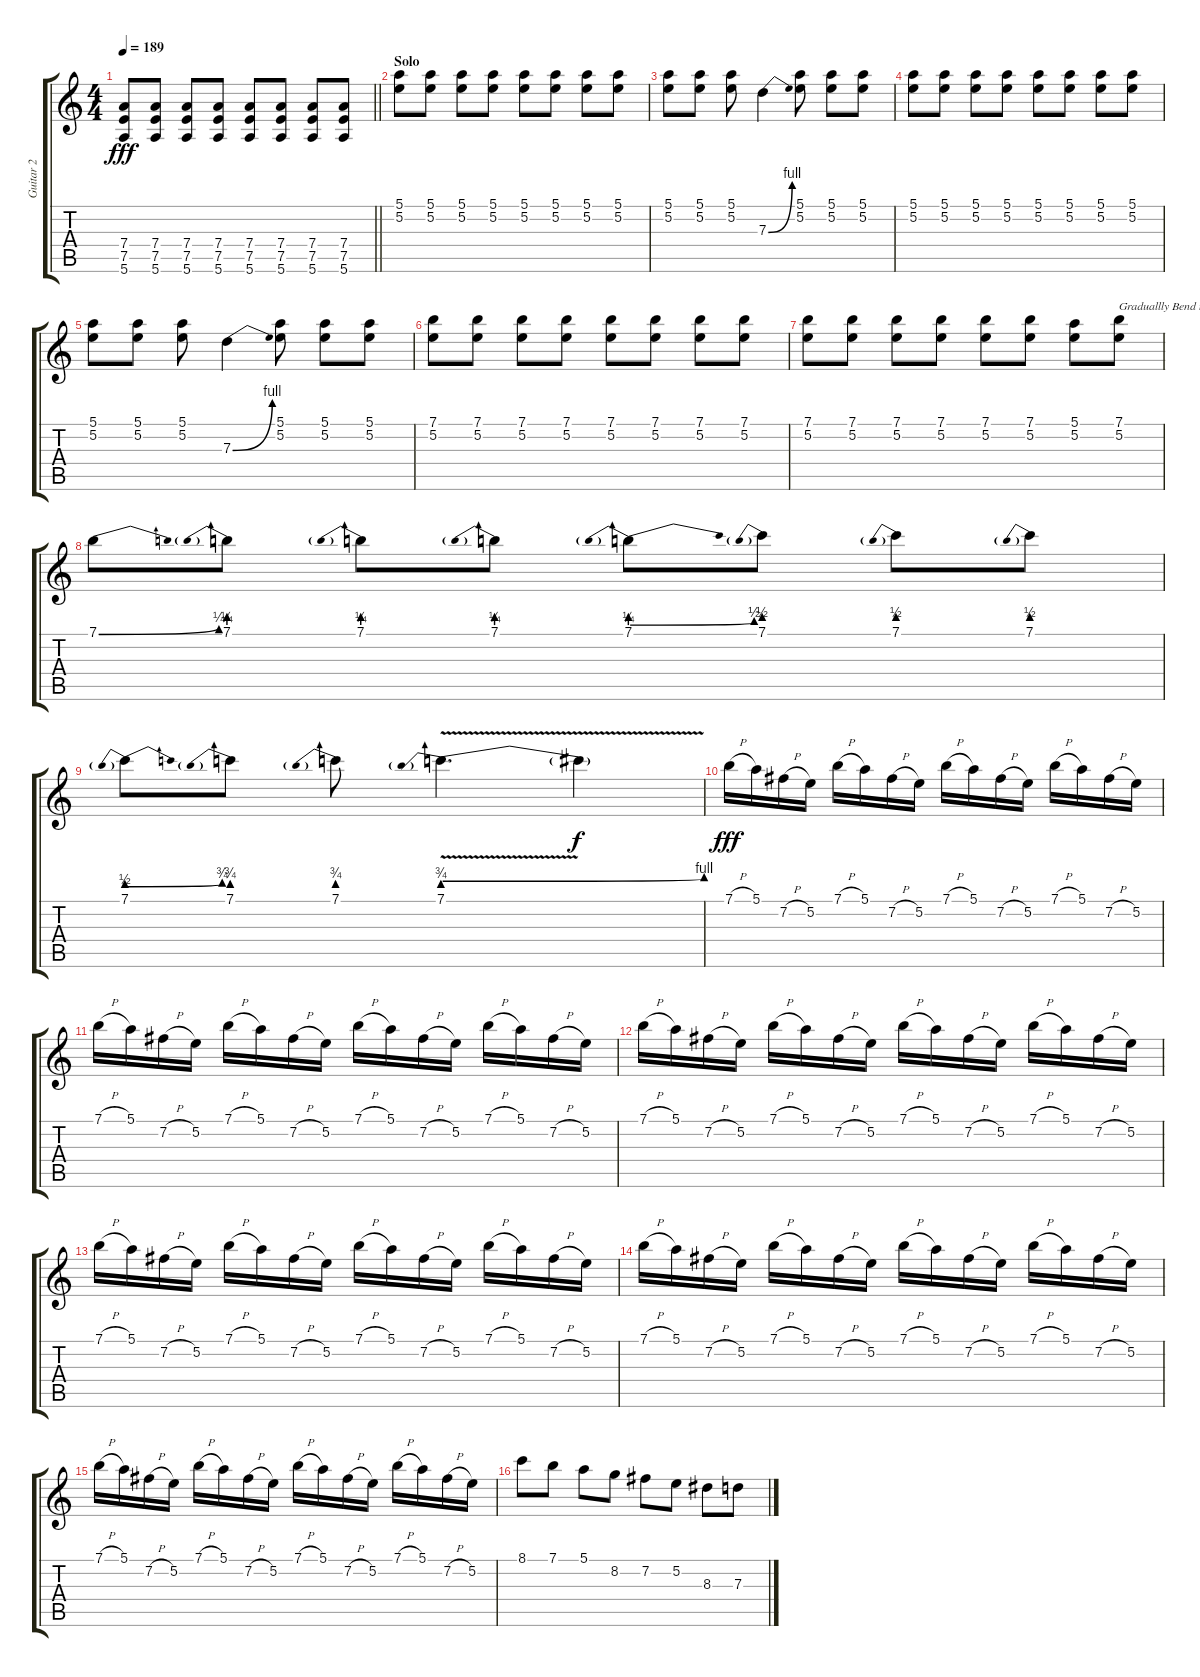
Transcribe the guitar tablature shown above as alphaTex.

\track ("Guitar 2" "Guitar 2") {instrument overdrivenguitar}
\staff {score tabs}
\tuning (E4 B3 G3 D3 A2 E2) {hide}
\ts (4 4)
\tempo 189
\clef g2
\barLineRight lightlight
\ks c
(7.4 7.5 5.6).8{dy fff} (7.4 7.5 5.6).8 (7.4 7.5 5.6).8 (7.4 7.5 5.6).8 (7.4 7.5 5.6).8 (7.4 7.5 5.6).8 (7.4 7.5 5.6).8 (7.4 7.5 5.6).8 |
\section ("" "Solo")
(5.1 5.2).8{volume 13} (5.1 5.2).8 (5.1 5.2).8 (5.1 5.2).8 (5.1 5.2).8 (5.1 5.2).8 (5.1 5.2).8 (5.1 5.2).8 |
(5.1 5.2).8 (5.1 5.2).8 (5.1 5.2).8 7.3{be (bend 0 0 60 4)}.4 (5.1 5.2).8 (5.1 5.2).8 (5.1 5.2).8 |
(5.1 5.2).8 (5.1 5.2).8 (5.1 5.2).8 (5.1 5.2).8 (5.1 5.2).8 (5.1 5.2).8 (5.1 5.2).8 (5.1 5.2).8 |
(5.1 5.2).8 (5.1 5.2).8 (5.1 5.2).8 7.3{be (bend 0 0 60 4)}.4 (5.1 5.2).8 (5.1 5.2).8 (5.1 5.2).8 |
(7.1 5.2).8 (7.1 5.2).8 (7.1 5.2).8 (7.1 5.2).8 (7.1 5.2).8 (7.1 5.2).8 (7.1 5.2).8 (7.1 5.2).8 |
(7.1 5.2).8 (7.1 5.2).8 (7.1 5.2).8 (7.1 5.2).8 (7.1 5.2).8 (7.1 5.2).8 (5.1 5.2).8 (7.1 5.2).8{txt "Graduallly Bend the string "} |
7.1{be (bend 0 0 60 1)}.8 7.1{be (prebend 0 1 60 1)}.8 7.1{be (prebend 0 1 60 1)}.8 7.1{be (prebend 0 1 60 1)}.8 7.1{be (prebendbend 0 1 60 2)}.8 7.1{be (prebend 0 2 60 2)}.8 7.1{be (prebend 0 2 60 2)}.8 7.1{be (prebend 0 2 60 2)}.8 |
7.1{be (prebendbend 0 2 60 3)}.8 7.1{be (prebend 0 3 60 3)}.8 7.1{be (prebend 0 3 60 3)}.8 7.1{be (prebendbend 0 3 60 4) v}.4{d} 7.1{t}.4{dy f} |
7.1{h}.16{dy fff} 5.1.16 7.2{h}.16 5.2.16 7.1{h}.16 5.1.16 7.2{h}.16 5.2.16 7.1{h}.16 5.1.16 7.2{h}.16 5.2.16 7.1{h}.16 5.1.16 7.2{h}.16 5.2.16 |
7.1{h}.16 5.1.16 7.2{h}.16 5.2.16 7.1{h}.16 5.1.16 7.2{h}.16 5.2.16 7.1{h}.16 5.1.16 7.2{h}.16 5.2.16 7.1{h}.16 5.1.16 7.2{h}.16 5.2.16 |
7.1{h}.16 5.1.16 7.2{h}.16 5.2.16 7.1{h}.16 5.1.16 7.2{h}.16 5.2.16 7.1{h}.16 5.1.16 7.2{h}.16 5.2.16 7.1{h}.16 5.1.16 7.2{h}.16 5.2.16 |
7.1{h}.16 5.1.16 7.2{h}.16 5.2.16 7.1{h}.16 5.1.16 7.2{h}.16 5.2.16 7.1{h}.16 5.1.16 7.2{h}.16 5.2.16 7.1{h}.16 5.1.16 7.2{h}.16 5.2.16 |
7.1{h}.16 5.1.16 7.2{h}.16 5.2.16 7.1{h}.16 5.1.16 7.2{h}.16 5.2.16 7.1{h}.16 5.1.16 7.2{h}.16 5.2.16 7.1{h}.16 5.1.16 7.2{h}.16 5.2.16 |
7.1{h}.16 5.1.16 7.2{h}.16 5.2.16 7.1{h}.16 5.1.16 7.2{h}.16 5.2.16 7.1{h}.16 5.1.16 7.2{h}.16 5.2.16 7.1{h}.16 5.1.16 7.2{h}.16 5.2.16 |
8.1.8 7.1.8 5.1.8 8.2.8 7.2.8 5.2.8 8.3.8 7.3.8
